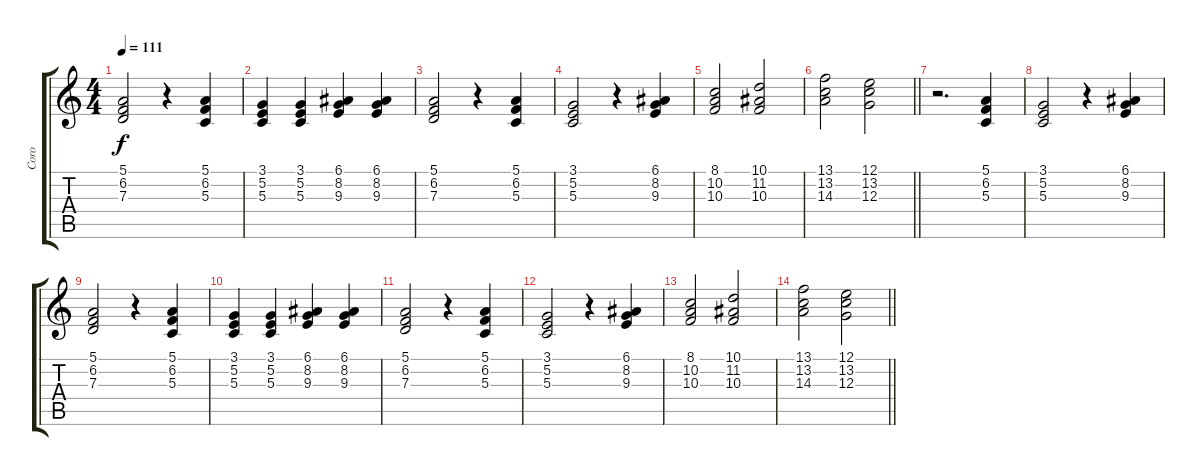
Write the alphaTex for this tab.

\track ("Coro" "Coro") {instrument choiraahs}
\staff {score tabs}
\tuning (E4 B3 G3 D3 A2 E2) {hide}
\ts (4 4)
\tempo 111
\clef g2
\ks c
(5.1 6.2 7.3).2{dy f} r.4 (5.1 6.2 5.3).4 |
(3.1 5.2 5.3).4 (3.1 5.2 5.3).4 (6.1 8.2 9.3).4 (6.1 8.2 9.3).4 |
(5.1 6.2 7.3).2 r.4 (5.1 6.2 5.3).4 |
(3.1 5.2 5.3).2 r.4 (6.1 8.2 9.3).4 |
(8.1 10.2 10.3).2 (10.1 11.2 10.3).2 |
\barLineRight lightlight
(13.1 13.2 14.3).2 (12.1 13.2 12.3).2 |
r.2{d} (5.1 6.2 5.3).4 |
(3.1 5.2 5.3).2 r.4 (6.1 8.2 9.3).4 |
(5.1 6.2 7.3).2 r.4 (5.1 6.2 5.3).4 |
(3.1 5.2 5.3).4 (3.1 5.2 5.3).4 (6.1 8.2 9.3).4 (6.1 8.2 9.3).4 |
(5.1 6.2 7.3).2 r.4 (5.1 6.2 5.3).4 |
(3.1 5.2 5.3).2 r.4 (6.1 8.2 9.3).4 |
(8.1 10.2 10.3).2 (10.1 11.2 10.3).2 |
\barLineRight lightlight
(13.1 13.2 14.3).2 (12.1 13.2 12.3).2
